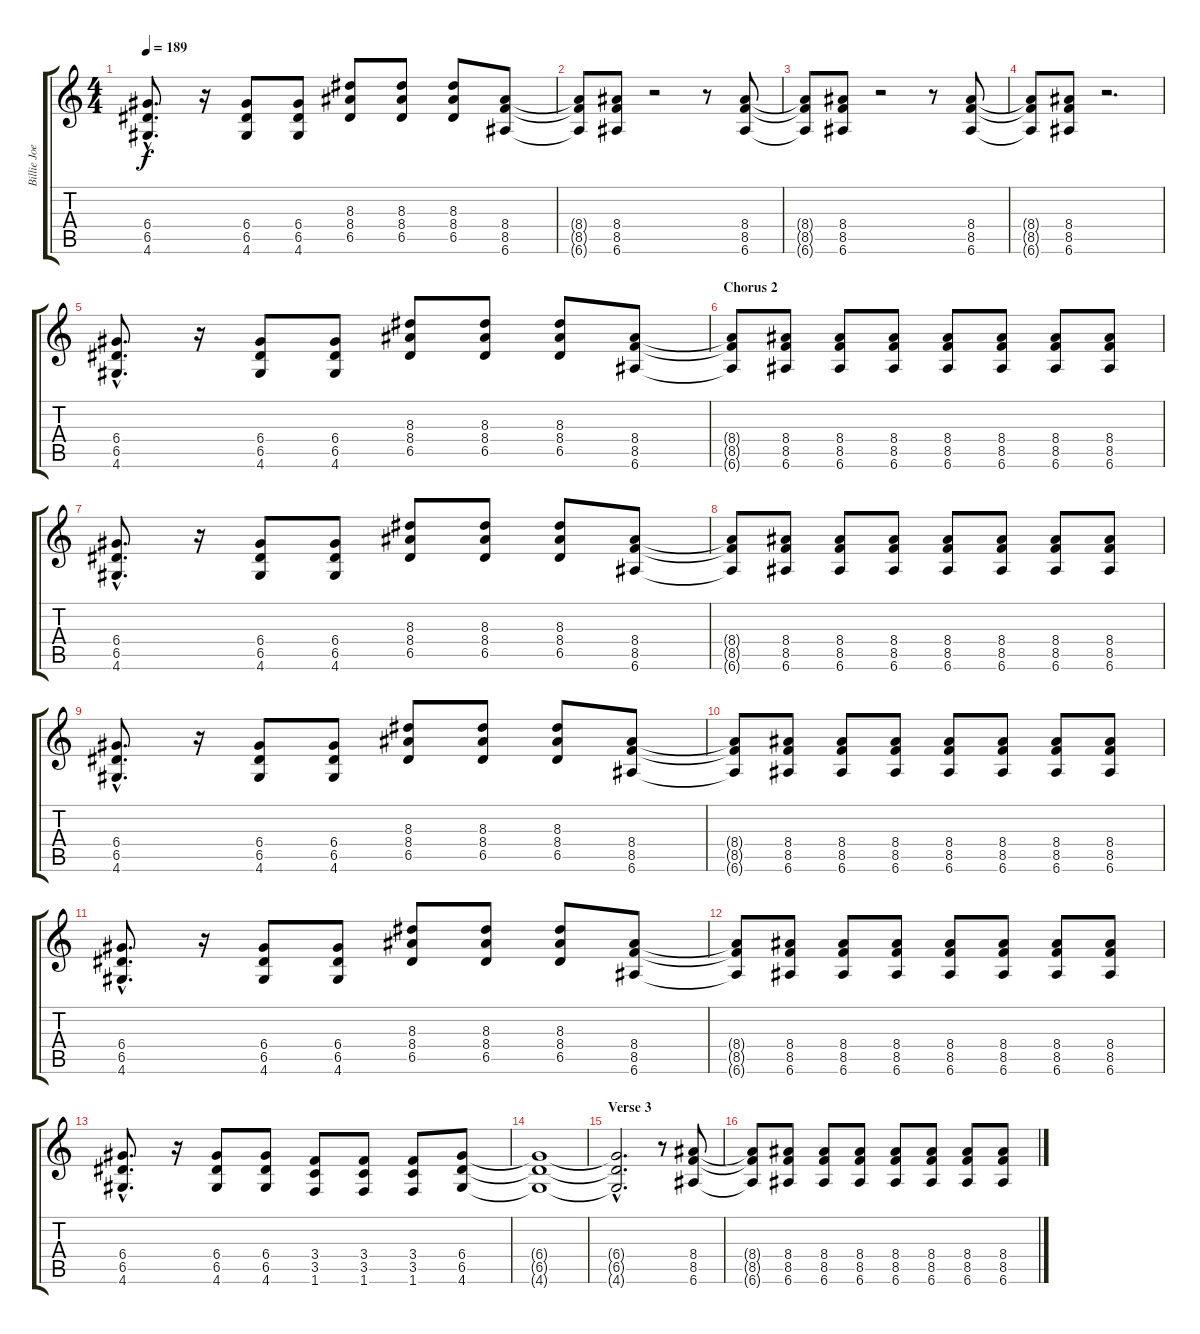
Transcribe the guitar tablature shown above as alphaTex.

\track ("Billie Joe" "Billie Joe") {instrument distortionguitar}
\staff {score tabs}
\tuning (E4 B3 G3 D3 A2 E2) {hide}
\ts (4 4)
\tempo 189
\clef g2
\ks c
(6.4{hac} 6.5{hac} 4.6{hac}).8{d dy f} r.16 (6.4 6.5 4.6).8 (6.4 6.5 4.6).8 (8.3 8.4 6.5).8 (8.3 8.4 6.5).8 (8.3 8.4 6.5).8 (8.4 8.5 6.6).8 |
(8.4{t} 8.5{t} 6.6{t}).8 (8.4 8.5 6.6).8 r.2 r.8 (8.4 8.5 6.6).8 |
(8.4{t} 8.5{t} 6.6{t}).8 (8.4 8.5 6.6).8 r.2 r.8 (8.4 8.5 6.6).8 |
(8.4{t} 8.5{t} 6.6{t}).8 (8.4 8.5 6.6).8 r.2{d} |
(6.4{hac} 6.5{hac} 4.6{hac}).8{d} r.16 (6.4 6.5 4.6).8 (6.4 6.5 4.6).8 (8.3 8.4 6.5).8 (8.3 8.4 6.5).8 (8.3 8.4 6.5).8 (8.4 8.5 6.6).8 |
\section ("" "Chorus 2")
(8.4{t} 8.5{t} 6.6{t}).8 (8.4 8.5 6.6).8 (8.4 8.5 6.6).8 (8.4 8.5 6.6).8 (8.4 8.5 6.6).8 (8.4 8.5 6.6).8 (8.4 8.5 6.6).8 (8.4 8.5 6.6).8 |
(6.4{hac} 6.5{hac} 4.6{hac}).8{d} r.16 (6.4 6.5 4.6).8 (6.4 6.5 4.6).8 (8.3 8.4 6.5).8 (8.3 8.4 6.5).8 (8.3 8.4 6.5).8 (8.4 8.5 6.6).8 |
(8.4{t} 8.5{t} 6.6{t}).8 (8.4 8.5 6.6).8 (8.4 8.5 6.6).8 (8.4 8.5 6.6).8 (8.4 8.5 6.6).8 (8.4 8.5 6.6).8 (8.4 8.5 6.6).8 (8.4 8.5 6.6).8 |
(6.4{hac} 6.5{hac} 4.6{hac}).8{d} r.16 (6.4 6.5 4.6).8 (6.4 6.5 4.6).8 (8.3 8.4 6.5).8 (8.3 8.4 6.5).8 (8.3 8.4 6.5).8 (8.4 8.5 6.6).8 |
(8.4{t} 8.5{t} 6.6{t}).8 (8.4 8.5 6.6).8 (8.4 8.5 6.6).8 (8.4 8.5 6.6).8 (8.4 8.5 6.6).8 (8.4 8.5 6.6).8 (8.4 8.5 6.6).8 (8.4 8.5 6.6).8 |
(6.4{hac} 6.5{hac} 4.6{hac}).8{d} r.16 (6.4 6.5 4.6).8 (6.4 6.5 4.6).8 (8.3 8.4 6.5).8 (8.3 8.4 6.5).8 (8.3 8.4 6.5).8 (8.4 8.5 6.6).8 |
(8.4{t} 8.5{t} 6.6{t}).8 (8.4 8.5 6.6).8 (8.4 8.5 6.6).8 (8.4 8.5 6.6).8 (8.4 8.5 6.6).8 (8.4 8.5 6.6).8 (8.4 8.5 6.6).8 (8.4 8.5 6.6).8 |
(6.4{hac} 6.5{hac} 4.6{hac}).8{d} r.16 (6.4 6.5 4.6).8 (6.4 6.5 4.6).8 (3.4 3.5 1.6).8 (3.4 3.5 1.6).8 (3.4 3.5 1.6).8 (6.4 6.5 4.6).8 |
(6.4{t} 6.5{t} 4.6{t}).1 |
\section ("" "Verse 3")
(6.4{hac t} 6.5{hac t} 4.6{hac t}).2{d} r.8 (8.4 8.5 6.6).8 |
(8.4{t} 8.5{t} 6.6{t}).8 (8.4 8.5 6.6).8 (8.4 8.5 6.6).8 (8.4 8.5 6.6).8 (8.4 8.5 6.6).8 (8.4 8.5 6.6).8 (8.4 8.5 6.6).8 (8.4 8.5 6.6).8
